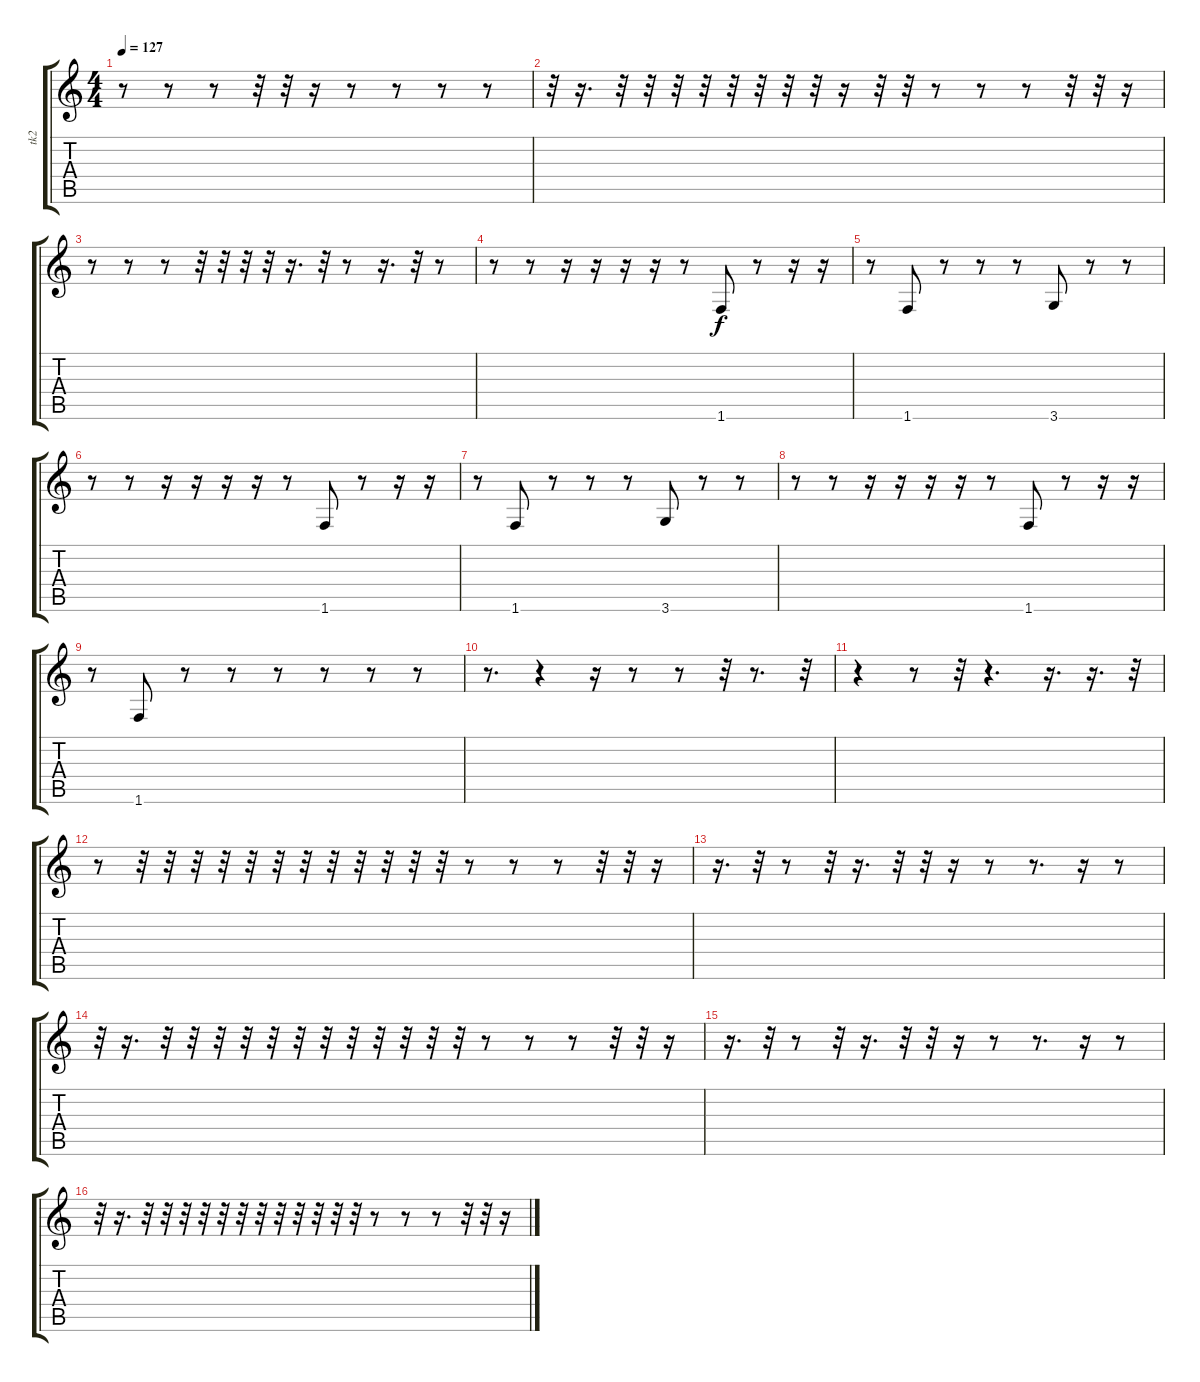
\track ("tk2" "tk2") {instrument electricbassfinger}
\staff {score tabs}
\tuning (E4 B3 G3 D3 A2 E2) {hide}
\ts (4 4)
\tempo 127
\clef g2
\ks c
r.8{dy f} r.8 r.8 r.32 r.32 r.16 r.8 r.8 r.8 r.8 |
r.32 r.16{d} r.32 r.32 r.32 r.32 r.32 r.32 r.32 r.32 r.16 r.32 r.32 r.8 r.8 r.8 r.32 r.32 r.16 |
r.8 r.8 r.8 r.32 r.32 r.32 r.32 r.16{d} r.32 r.8 r.16{d} r.32 r.8 |
r.8 r.8 r.16 r.16 r.16 r.16 r.8 1.6.8 r.8 r.16 r.16 |
r.8 1.6.8 r.8 r.8 r.8 3.6.8 r.8 r.8 |
r.8 r.8 r.16 r.16 r.16 r.16 r.8 1.6.8 r.8 r.16 r.16 |
r.8 1.6.8 r.8 r.8 r.8 3.6.8 r.8 r.8 |
r.8 r.8 r.16 r.16 r.16 r.16 r.8 1.6.8 r.8 r.16 r.16 |
r.8 1.6.8 r.8 r.8 r.8 r.8 r.8 r.8 |
r.8{d} r.4 r.16 r.8 r.8 r.32 r.8{d} r.32 |
r.4 r.8 r.32 r.4{d} r.16{d} r.16{d} r.32 |
r.8 r.32 r.32 r.32 r.32 r.32 r.32 r.32 r.32 r.32 r.32 r.32 r.32 r.8 r.8 r.8 r.32 r.32 r.16 |
r.16{d} r.32 r.8 r.32 r.16{d} r.32 r.32 r.16 r.8 r.8{d} r.16 r.8 |
r.32 r.16{d} r.32 r.32 r.32 r.32 r.32 r.32 r.32 r.32 r.32 r.32 r.32 r.32 r.8 r.8 r.8 r.32 r.32 r.16 |
r.16{d} r.32 r.8 r.32 r.16{d} r.32 r.32 r.16 r.8 r.8{d} r.16 r.8 |
r.32 r.16{d} r.32 r.32 r.32 r.32 r.32 r.32 r.32 r.32 r.32 r.32 r.32 r.32 r.8 r.8 r.8 r.32 r.32 r.16
